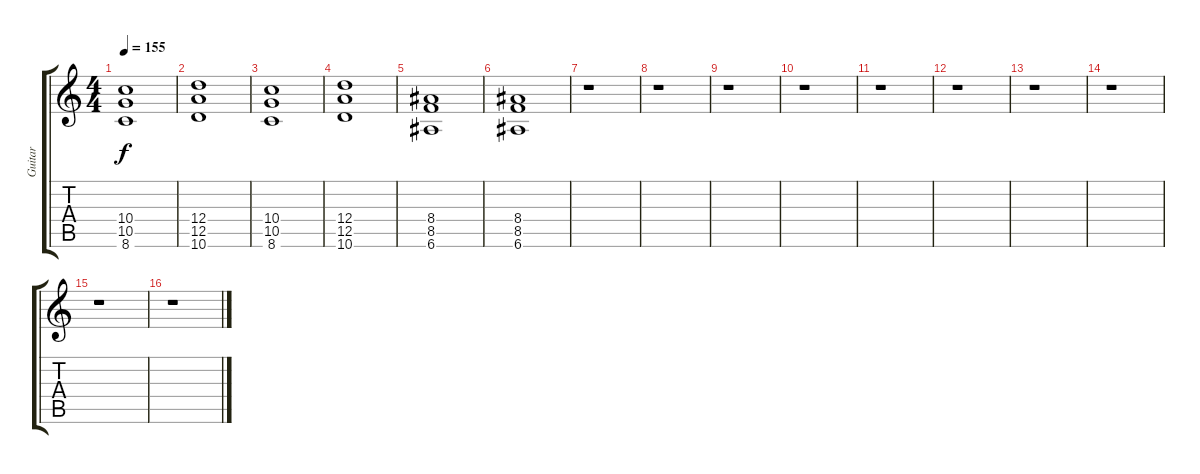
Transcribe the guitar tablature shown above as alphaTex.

\track ("Guitar" "Guitar") {instrument electricguitarclean}
\staff {score tabs}
\tuning (E4 B3 G3 D3 A2 E2) {hide}
\ts (4 4)
\tempo 155
\clef g2
\ks c
(10.4 10.5 8.6).1{dy f} |
(12.4 12.5 10.6).1 |
(10.4 10.5 8.6).1 |
(12.4 12.5 10.6).1 |
(8.4 8.5 6.6).1 |
(8.4 8.5 6.6).1 |
r.1 |
r.1 |
r.1 |
r.1 |
r.1 |
r.1 |
r.1 |
r.1 |
r.1 |
r.1
